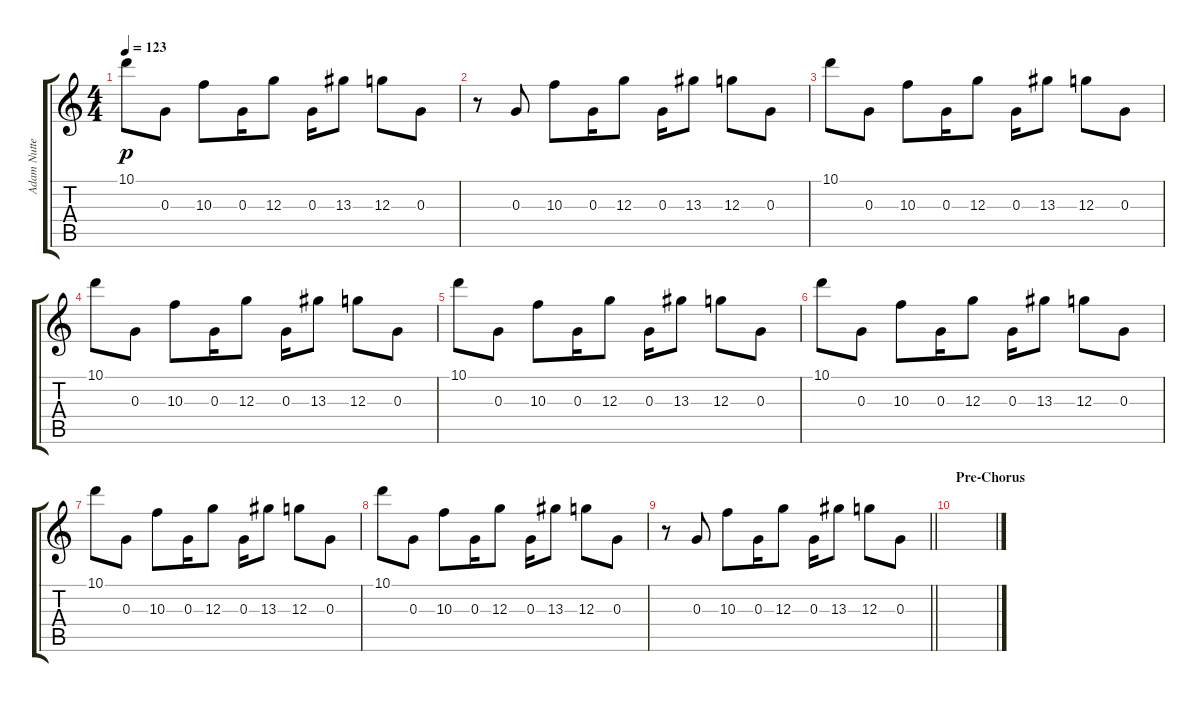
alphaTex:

\track ("Adam Nutter (Delay #2)" "Adam Nutte") {instrument electricguitarclean}
\staff {score tabs}
\tuning (E4 B3 G3 D3 A2 D2) {hide}
\ts (4 4)
\tempo 123
\clef g2
\ks c
10.1.8{dy p} 0.3.8 10.3.8 0.3.16 12.3.8 0.3.16 13.3.8 12.3.8 0.3.8 |
r.8 0.3.8 10.3.8 0.3.16 12.3.8 0.3.16 13.3.8 12.3.8 0.3.8 |
10.1.8 0.3.8 10.3.8 0.3.16 12.3.8 0.3.16 13.3.8 12.3.8 0.3.8 |
10.1.8 0.3.8 10.3.8 0.3.16 12.3.8 0.3.16 13.3.8 12.3.8 0.3.8 |
10.1.8 0.3.8 10.3.8 0.3.16 12.3.8 0.3.16 13.3.8 12.3.8 0.3.8 |
10.1.8 0.3.8 10.3.8 0.3.16 12.3.8 0.3.16 13.3.8 12.3.8 0.3.8 |
10.1.8 0.3.8 10.3.8 0.3.16 12.3.8 0.3.16 13.3.8 12.3.8 0.3.8 |
10.1.8 0.3.8 10.3.8 0.3.16 12.3.8 0.3.16 13.3.8 12.3.8 0.3.8 |
\barLineRight lightlight
r.8 0.3.8 10.3.8 0.3.16 12.3.8 0.3.16 13.3.8 12.3.8 0.3.8 |
\section ("" "Pre-Chorus")
